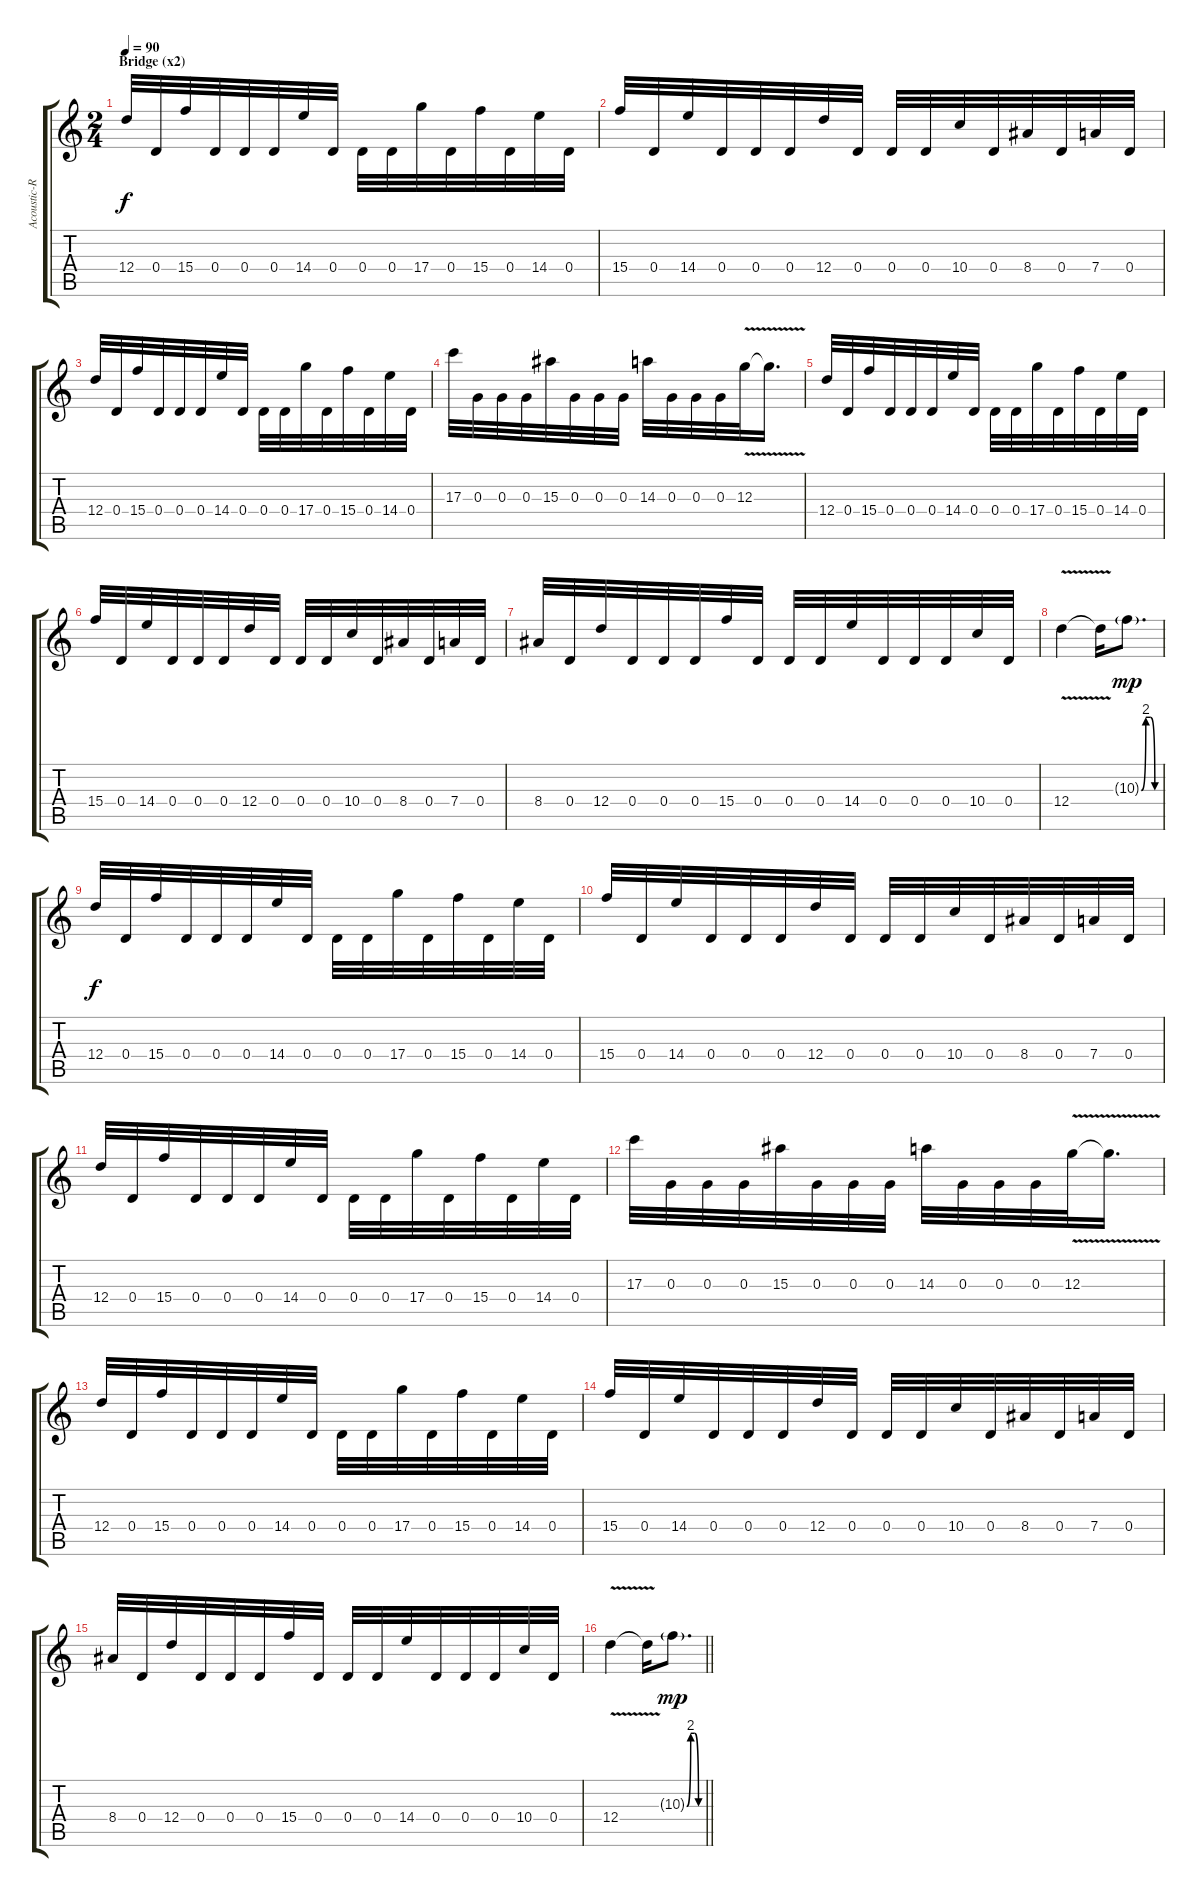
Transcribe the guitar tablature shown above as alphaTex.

\track ("Acoustic-Rhythm-addition lead" "Acoustic-R") {instrument acousticguitarnylon}
\staff {score tabs}
\tuning (E4 B3 G3 D3 A2 E2) {hide}
\ts (2 4)
\section ("" "Bridge (x2)")
\tempo 90
\clef g2
\ks c
12.4.32{dy f} 0.4.32 15.4.32 0.4.32 0.4.32 0.4.32 14.4.32 0.4.32 0.4.32 0.4.32 17.4.32 0.4.32 15.4.32 0.4.32 14.4.32 0.4.32 |
15.4.32 0.4.32 14.4.32 0.4.32 0.4.32 0.4.32 12.4.32 0.4.32 0.4.32 0.4.32 10.4.32 0.4.32 8.4.32 0.4.32 7.4.32 0.4.32 |
12.4.32 0.4.32 15.4.32 0.4.32 0.4.32 0.4.32 14.4.32 0.4.32 0.4.32 0.4.32 17.4.32 0.4.32 15.4.32 0.4.32 14.4.32 0.4.32 |
17.3.32 0.3.32 0.3.32 0.3.32 15.3.32 0.3.32 0.3.32 0.3.32 14.3.32 0.3.32 0.3.32 0.3.32 12.3{v}.32 12.3{t}.16{d} |
12.4.32 0.4.32 15.4.32 0.4.32 0.4.32 0.4.32 14.4.32 0.4.32 0.4.32 0.4.32 17.4.32 0.4.32 15.4.32 0.4.32 14.4.32 0.4.32 |
15.4.32 0.4.32 14.4.32 0.4.32 0.4.32 0.4.32 12.4.32 0.4.32 0.4.32 0.4.32 10.4.32 0.4.32 8.4.32 0.4.32 7.4.32 0.4.32 |
8.4.32 0.4.32 12.4.32 0.4.32 0.4.32 0.4.32 15.4.32 0.4.32 0.4.32 0.4.32 14.4.32 0.4.32 0.4.32 0.4.32 10.4.32 0.4.32 |
12.4{v}.4 12.4{t}.16 10.3{be (custom 0 0 15 8 30 8 45 0 60 0) g}.8{d dy mp} |
12.4.32{dy f} 0.4.32 15.4.32 0.4.32 0.4.32 0.4.32 14.4.32 0.4.32 0.4.32 0.4.32 17.4.32 0.4.32 15.4.32 0.4.32 14.4.32 0.4.32 |
15.4.32 0.4.32 14.4.32 0.4.32 0.4.32 0.4.32 12.4.32 0.4.32 0.4.32 0.4.32 10.4.32 0.4.32 8.4.32 0.4.32 7.4.32 0.4.32 |
12.4.32 0.4.32 15.4.32 0.4.32 0.4.32 0.4.32 14.4.32 0.4.32 0.4.32 0.4.32 17.4.32 0.4.32 15.4.32 0.4.32 14.4.32 0.4.32 |
17.3.32 0.3.32 0.3.32 0.3.32 15.3.32 0.3.32 0.3.32 0.3.32 14.3.32 0.3.32 0.3.32 0.3.32 12.3{v}.32 12.3{t}.16{d} |
12.4.32 0.4.32 15.4.32 0.4.32 0.4.32 0.4.32 14.4.32 0.4.32 0.4.32 0.4.32 17.4.32 0.4.32 15.4.32 0.4.32 14.4.32 0.4.32 |
15.4.32 0.4.32 14.4.32 0.4.32 0.4.32 0.4.32 12.4.32 0.4.32 0.4.32 0.4.32 10.4.32 0.4.32 8.4.32 0.4.32 7.4.32 0.4.32 |
8.4.32 0.4.32 12.4.32 0.4.32 0.4.32 0.4.32 15.4.32 0.4.32 0.4.32 0.4.32 14.4.32 0.4.32 0.4.32 0.4.32 10.4.32 0.4.32 |
\barLineRight lightlight
12.4{v}.4 12.4{t}.16 10.3{be (custom 0 0 15 8 30 8 45 0 60 0) g}.8{d dy mp}
